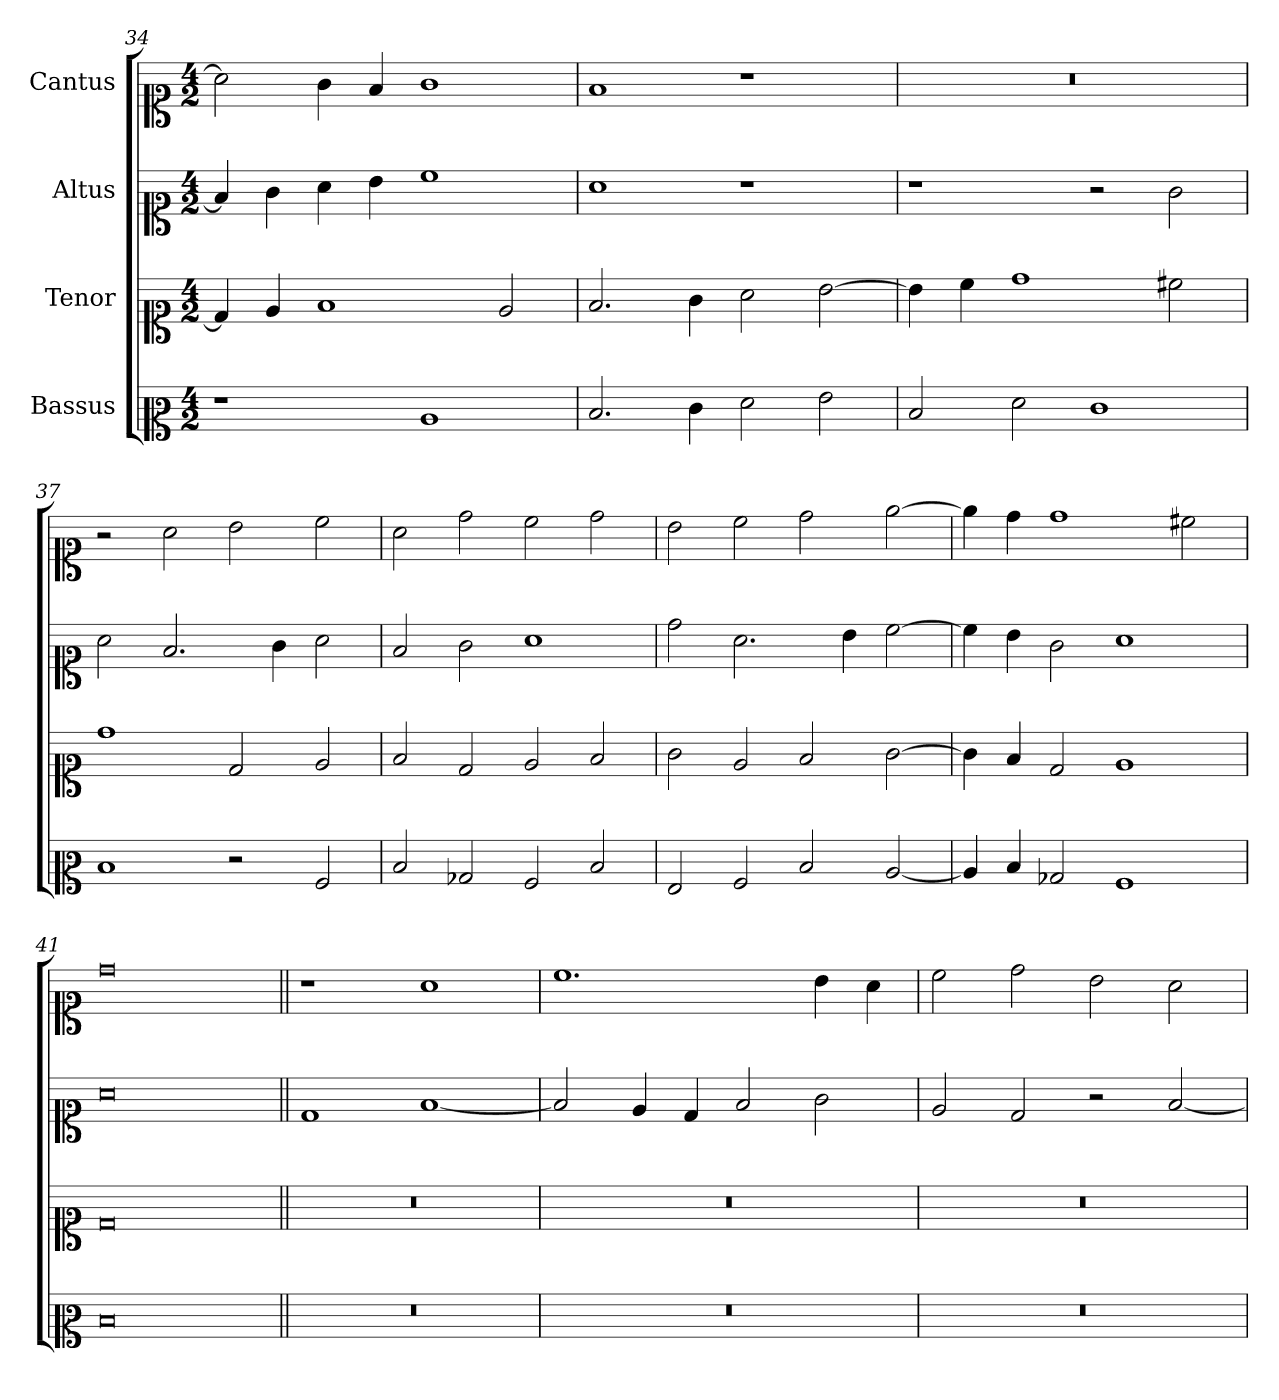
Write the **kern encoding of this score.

**kern	**kern	**kern	**kern
*part4	*part3	*part2	*part1
*staff4	*staff3	*staff2	*staff1
*I"Bassus	*I"Tenor	*I"Altus	*I"Cantus
*clefC2	*clefC1	*clefC1	*clefC1
*k[]	*k[]	*k[]	*k[]
*M4/2	*M4/2	*M4/2	*M4/2
=34	=34	=34	=34
1r	4d/]	4f/]	2a\]
.	4e/	4g\	.
.	1f/	4a\	4g\
.	.	4b\	4f/
1c/	.	1cc\	1g\
.	2e/	.	.
=35	=35	=35	=35
2.d/	2.f/	1a\	1f/
4e\	4g\	.	.
2f\	2a\	1r	1r
2g\	[2b\	.	.
=36	=36	=36	=36
2d/	4b\]	1r	0r
.	4cc\	.	.
2f\	1dd\	.	.
1e\	.	2r	.
.	2cc#X\	2g\	.
=37	=37	=37	=37
1d/	1dd\	2a\	2r
.	.	2.f/	2a\
2r	2d/	.	2b\
.	.	4g\	.
2A/	2e/	2a\	2cc\
=38	=38	=38	=38
2d/	2f/	2f/	2a\
2B-X/	2d/	2g\	2dd\
2A/	2e/	1a\	2cc\
2d/	2f/	.	2dd\
=39	=39	=39	=39
2G/	2g\	2dd\	2b\
2A/	2e/	2.a\	2cc\
2d/	2f/	.	2dd\
.	.	4b\	.
[2c/	[2g\	[2cc\	[2ee\
=40	=40	=40	=40
4c/]	4g\]	4cc\]	4ee\]
4d/	4f/	4b\	4dd\
2B-X/	2d/	2g\	1dd\
1A/	1e/	1a\	.
.	.	.	2cc#X\
=41	=41	=41	=41
0d/	0d/	0a\	0dd\
=42||	=42||	=42||	=42||
0r	0r	1d/	1r
.	.	[1f/	1a\
=43	=43	=43	=43
0r	0r	2f/]	1.cc\
.	.	4e/	.
.	.	4d/	.
.	.	2f/	.
.	.	2g\	4b\
.	.	.	4a\
=44	=44	=44	=44
0r	0r	2e/	2cc\
.	.	2d/	2dd\
.	.	2r	2b\
.	.	[2f/	2a\
=	=	=	=
*-	*-	*-	*-
